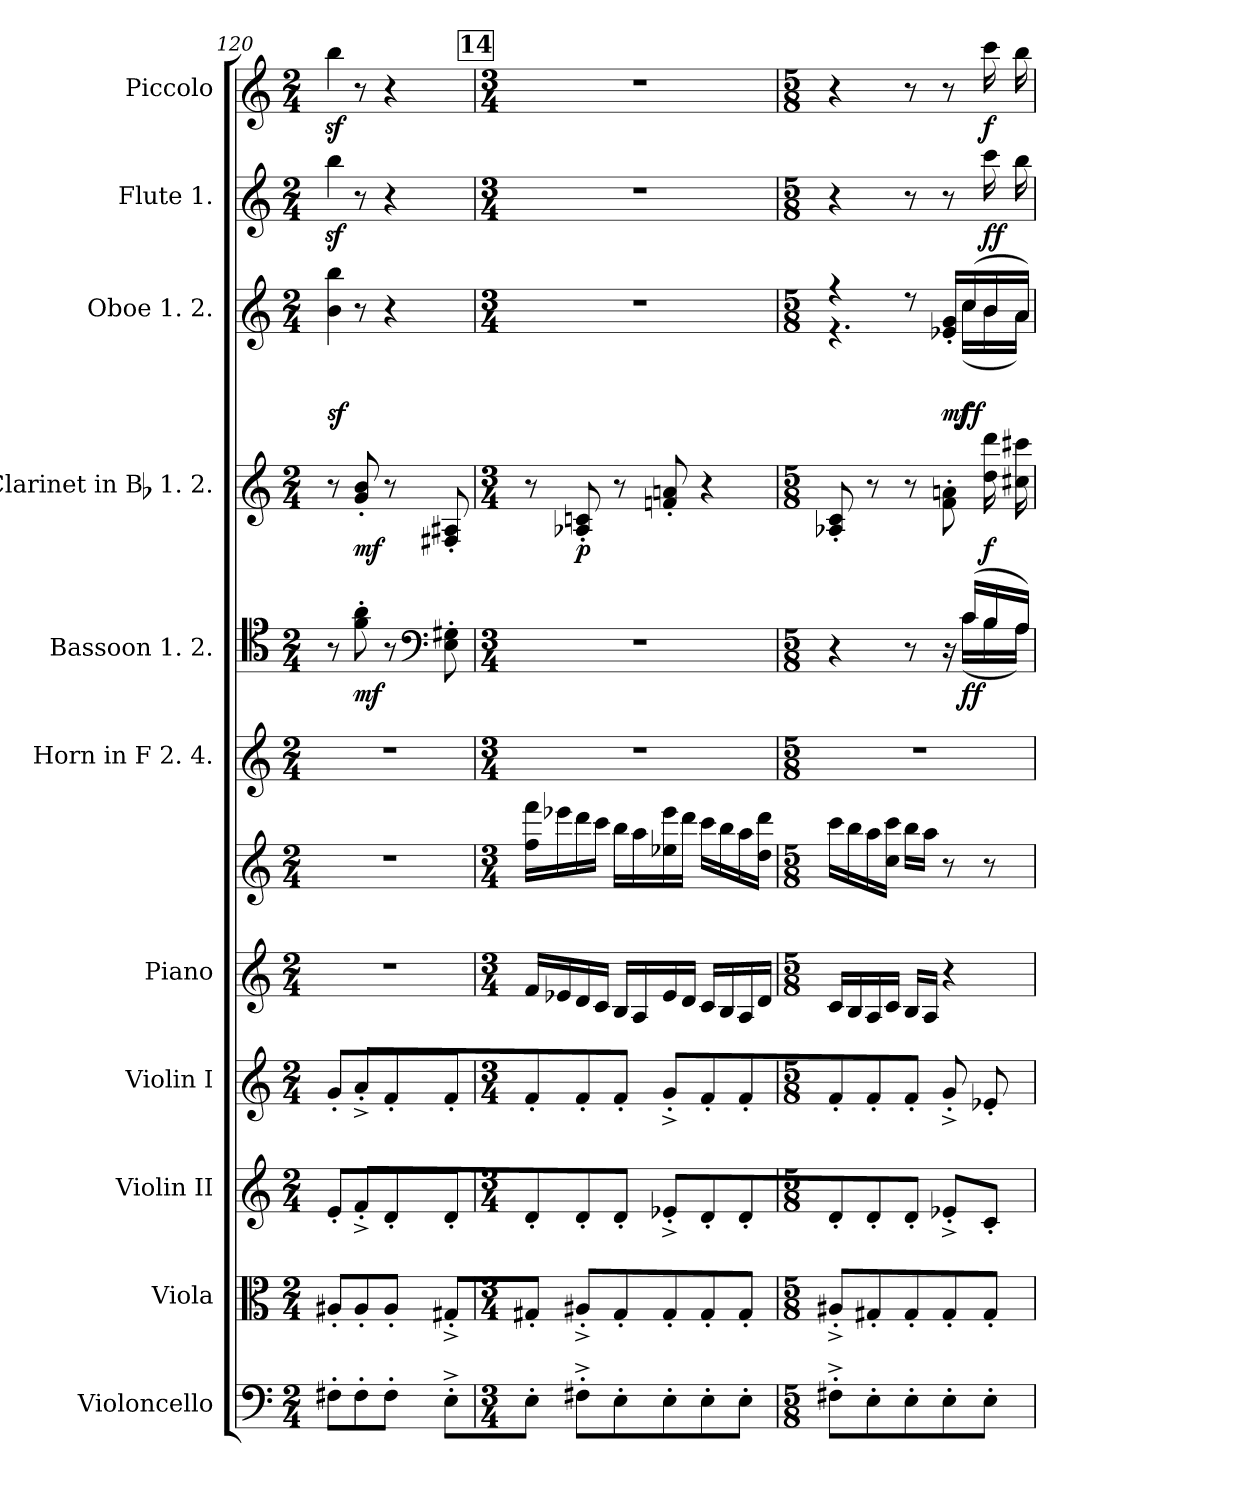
**kern	**kern	**kern	**kern	**kern	**kern	**kern	**kern	**dynam	**kern	**dynam	**kern	**dynam	**kern	**dynam	**kern	**dynam
*part11	*part10	*part9	*part8	*part7	*part7	*part6	*part5	*part5	*part4	*part4	*part3	*part3	*part2	*part2	*part1	*part1
*staff12	*staff11	*staff10	*staff9	*staff8	*staff7	*staff6	*staff5	*staff5	*staff4	*staff4	*staff3	*staff3	*staff2	*staff2	*staff1	*staff1
*I"Violoncello	*I"Viola	*I"Violin II	*I"Violin I	*I"Piano	*	*I"Horn in F 2. 4.	*I"Bassoon 1. 2.	*	*I"Clarinet in Bb 1. 2.	*	*I"Oboe 1. 2.	*	*I"Flute 1.	*	*I"Piccolo	*
*I'Vc.	*I'Vla.	*I'Vln. II	*I'Vln. I	*I'Pno.	*	*I'Hn.	*I'Bsn.	*	*I'Cl.	*	*I'Ob.	*	*I'Fl.	*	*I'Picc.	*
*clefF4	*clefC3	*clefG2	*clefG2	*clefG2	*clefG2	*clefG2	*clefC4	*	*clefG2	*	*clefG2	*	*clefG2	*	*clefG2	*
*	*	*	*	*	*	*ITrd4c7	*	*	*ITrd1c2	*	*	*	*	*	*ITrd-7c-12	*
*k[]	*k[]	*k[]	*k[]	*k[]	*k[]	*k[b-]	*k[]	*	*k[b-e-]	*	*k[]	*	*k[]	*	*k[]	*
*M2/4	*M2/4	*M2/4	*M2/4	*M2/4	*M2/4	*M2/4	*M2/4	*	*M2/4	*	*M2/4	*	*M2/4	*	*M2/4	*
=120	=120	=120	=120	=120	=120	=120	=120	=120	=120	=120	=120	=120	=120	=120	=120	=120
!	!	!	!	!LO:N:vis=1	!LO:N:vis=1	!LO:N:vis=1	!	!	!	!	!	!	!	!	!	!
*	*	*	*	*	*	*	*	*	*	*	*^	*	*	*	*	*
8F#X'i\	8A#X'i/	8e'i/J	8g'i/J	2r	2r	2r	8r	.	8r	.	8ryy	8bi\ 8bbiJ	sf	8bbzi\J	.	8bbbzi\J	.
8F#'i\	8A#'i/	8f'^i/L	8a'^i/L	.	.	.	8fi\' 8ai'	mf	8fi/' 8ai'	mf	8ryy	8r	.	8r	.	8r	.
8F#'i\J	8A#'i/J	8d'i/	8f'i/	.	.	.	8r	.	8r	.	4r	4ryy	.	4r	.	4r	.
*	*	*	*	*	*	*	*clefF4	*	*	*	*	*	*	*	*	*	*
8E'^i\L	8G#X'^i/L	8d'i/	8f'i/	.	.	.	8Ei\' 8G#Xi'	.	8Eni/' 8G#Xi'	.	.	.	.	.	.	.	.
*	*	*	*	*	*	*	*	*	*	*	*v	*v	*	*	*	*	*
!!LO:PB:g=z
!!LO:REH:place=s1:B:color=#000000:enc=box:fs=15.7124:t=14
=121	=121	=121	=121	=121	=121	=121	=121	=121	=121	=121	=121	=121	=121	=121	=121	=121
*M3/4	*M3/4	*M3/4	*M3/4	*M3/4	*M3/4	*M3/4	*M3/4	*	*M3/4	*	*M3/4	*	*M3/4	*	*M3/4	*
!	!	!	!	!	!	!LO:N:vis=1	!LO:N:vis=1	!	!	!	!LO:N:vis=1	!	!LO:N:vis=1	!	!LO:N:vis=1	!
8E'i\J	8G#X'i/J	8d'i/	8f'i/	16fi/LL	16ffi\ 16fffiLL	2.r	2.r	.	8r	.	2.r	.	2.r	.	2.r	.
.	.	.	.	16e-Xi/	16eee-Xi\	.	.	.	.	.	.	.	.	.	.	.
8F#X'^i\L	8A#X'^i/L	8d'i/	8f'i/	16di/	16dddi\	.	.	.	8G-Xi/' 8B-Xi'	p	.	.	.	.	.	.
.	.	.	.	16ci/JJ	16ccci\JJ	.	.	.	.	.	.	.	.	.	.	.
8E'i\	8G#'i/	8d'i/J	8f'i/J	16Bi/LL	16bbi\LL	.	.	.	8r	.	.	.	.	.	.	.
.	.	.	.	16Ai/	16aai\	.	.	.	.	.	.	.	.	.	.	.
8E'i\	8G#'i/	8e-X'^i/L	8g'^i/L	16e-i/	16ee-Xi\ 16eee-i	.	.	.	8e-Xi/' 8gni'	.	.	.	.	.	.	.
.	.	.	.	16di/JJ	16dddi\JJ	.	.	.	.	.	.	.	.	.	.	.
8E'i\	8G#'i/	8d'i/	8f'i/	16ci/LL	16ccci\LL	.	.	.	4r	.	.	.	.	.	.	.
.	.	.	.	16Bi/	16bbi\	.	.	.	.	.	.	.	.	.	.	.
8E'i\J	8G#'i/J	8d'i/	8f'i/	16Ai/	16aai\	.	.	.	.	.	.	.	.	.	.	.
.	.	.	.	16di/JJ	16ddi\ 16dddiJJ	.	.	.	.	.	.	.	.	.	.	.
=122	=122	=122	=122	=122	=122	=122	=122	=122	=122	=122	=122	=122	=122	=122	=122	=122
*M5/8	*M5/8	*M5/8	*M5/8	*M5/8	*M5/8	*M5/8	*M5/8	*	*M5/8	*	*M5/8	*	*M5/8	*	*M5/8	*
!	!	!	!	!	!	!LO:N:vis=1	!	!	!	!	!	!	!	!	!	!
*	*	*	*	*	*	*	*^	*	*	*	*^	*	*	*	*	*
8F#X'^i\L	8A#X'^i/L	8d'i/	8f'i/	16ci/LL	16ccci\LL	8%5r	4r	4.ryy	.	8G-Xi/' 8B-i'	.	4r	4.r	.	4r	.	4r	.
.	.	.	.	16Bi/	16bbi\	.	.	.	.	.	.	.	.	.	.	.	.	.
8E'i\	8G#X'i/	8d'i/	8f'i/	16Ai/	16aai\	.	.	.	.	8r	.	.	.	.	.	.	.	.
.	.	.	.	16ci/JJ	16cci\ 16ccciJJ	.	.	.	.	.	.	.	.	.	.	.	.	.
8E'i\	8G#'i/	8d'i/J	8f'i/J	16Bi/LL	16bbi\LL	.	8r	.	.	8r	.	8r	.	.	8r	.	8r	.
.	.	.	.	16Ai/JJ	16aai\JJ	.	.	.	.	.	.	.	.	.	.	.	.	.
8E'i\	8G#'i/	8e-X'^i/L	8g'^i/L	4r	8r	.	16r	16ryy	.	8e-i\' 8gni'L	.	16e-Xi/' 16gi'LL	16ryy	mf	8r	.	8r	.
.	.	.	.	.	.	.	(16ci/LL	(16ci\LL	ff	.	.	(16cci/	(16cci\LL	ff	.	.	.	.
8E'i\J	8G#'i/J	8c'i/J	8e-X'i/	.	8r	.	16Bi/	16Bi\	.	16cci\ 16ccciL	f	16bi/	16bi\	.	16ccci\LL	ff	16cccci\LL	f
.	.	.	.	.	.	.	16Ai/JJ)	16Ai\JJ)	.	16bni\ 16bbniJ	.	16ai/JJ)	16ai\JJ)	.	16bbi\J	.	16bbbi\J	.
*	*	*	*	*	*	*	*v	*v	*	*	*	*v	*v	*	*	*	*	*
=	=	=	=	=	=	=	=	=	=	=	=	=	=	=	=	=
*-	*-	*-	*-	*-	*-	*-	*-	*-	*-	*-	*-	*-	*-	*-	*-	*-
